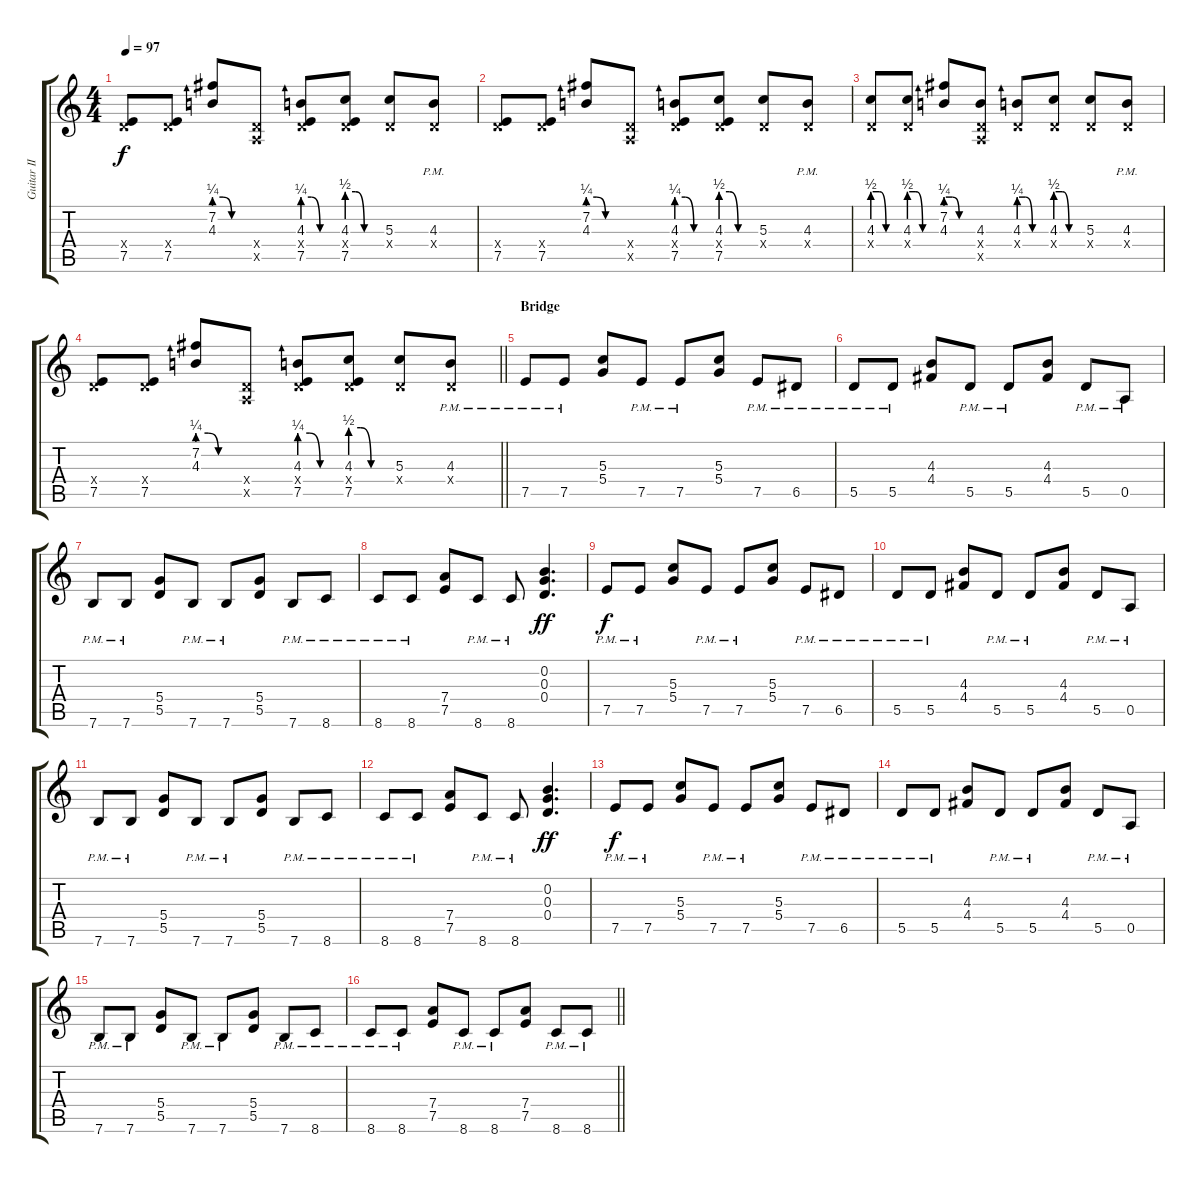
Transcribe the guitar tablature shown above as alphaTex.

\track ("Guitar II (Rhythm)" "Guitar II ") {instrument electricguitarmuted}
\staff {score tabs}
\tuning (E4 B3 G3 D3 A2 E2) {hide}
\ts (4 4)
\tempo 97
\clef g2
\ks c
(0.4{x} 7.5).8{dy f} (0.4{x} 7.5).8 (7.2 4.3{be (custom 0 1 15 1 30 0 60 0)}).8 (0.4{x} 0.5{x}).8 (4.3{be (custom 0 1 15 1 30 0 60 0)} 0.4{x} 7.5).8 (4.3{be (custom 0 2 15 2 30 0 60 0)} 0.4{x} 7.5).8 (5.3 0.4{x}).8 (4.3{pm} 0.4{x}).8 |
(0.4{x} 7.5).8 (0.4{x} 7.5).8 (7.2 4.3{be (custom 0 1 15 1 30 0 60 0)}).8 (0.4{x} 0.5{x}).8 (4.3{be (custom 0 1 15 1 30 0 60 0)} 0.4{x} 7.5).8 (4.3{be (custom 0 2 15 2 30 0 60 0)} 0.4{x} 7.5).8 (5.3 0.4{x}).8 (4.3{pm} 0.4{x}).8 |
(4.3{be (custom 0 2 15 2 30 0 60 0)} 0.4{x}).8 (4.3{be (custom 0 2 15 2 30 0 60 0)} 0.4{x}).8 (7.2 4.3{be (custom 0 1 15 1 30 0 60 0)}).8 (4.3 0.4{x} 0.5{x}).8 (4.3{be (custom 0 1 15 1 30 0 60 0)} 0.4{x}).8 (4.3{be (custom 0 2 15 2 30 0 60 0)} 0.4{x}).8 (5.3 0.4{x}).8 (4.3{pm} 0.4{x}).8 |
\barLineRight lightlight
(0.4{x} 7.5).8 (0.4{x} 7.5).8 (7.2 4.3{be (custom 0 1 15 1 30 0 60 0)}).8 (0.4{x} 0.5{x}).8 (4.3{be (custom 0 1 15 1 30 0 60 0)} 0.4{x} 7.5).8 (4.3{be (custom 0 2 15 2 30 0 60 0)} 0.4{x} 7.5).8 (5.3 0.4{x}).8 (4.3{pm} 0.4{x}).8 |
\section ("" "Bridge")
7.5{pm}.8 7.5{pm}.8 (5.3 5.4).8 7.5{pm}.8 7.5{pm}.8 (5.3 5.4).8 7.5{pm}.8 6.5{pm}.8 |
5.5{pm}.8 5.5{pm}.8 (4.3 4.4).8 5.5{pm}.8 5.5{pm}.8 (4.3 4.4).8 5.5{pm}.8 0.5{pm}.8 |
7.6{pm}.8 7.6{pm}.8 (5.4 5.5).8 7.6{pm}.8 7.6{pm}.8 (5.4 5.5).8 7.6{pm}.8 8.6{pm}.8 |
8.6{pm}.8 8.6{pm}.8 (7.4 7.5).8 8.6{pm}.8 8.6{pm}.8 (0.2 0.3 0.4).4{d dy ff} |
7.5{pm}.8{dy f} 7.5{pm}.8 (5.3 5.4).8 7.5{pm}.8 7.5{pm}.8 (5.3 5.4).8 7.5{pm}.8 6.5{pm}.8 |
5.5{pm}.8 5.5{pm}.8 (4.3 4.4).8 5.5{pm}.8 5.5{pm}.8 (4.3 4.4).8 5.5{pm}.8 0.5{pm}.8 |
7.6{pm}.8 7.6{pm}.8 (5.4 5.5).8 7.6{pm}.8 7.6{pm}.8 (5.4 5.5).8 7.6{pm}.8 8.6{pm}.8 |
8.6{pm}.8 8.6{pm}.8 (7.4 7.5).8 8.6{pm}.8 8.6{pm}.8 (0.2 0.3 0.4).4{d dy ff} |
7.5{pm}.8{dy f} 7.5{pm}.8 (5.3 5.4).8 7.5{pm}.8 7.5{pm}.8 (5.3 5.4).8 7.5{pm}.8 6.5{pm}.8 |
5.5{pm}.8 5.5{pm}.8 (4.3 4.4).8 5.5{pm}.8 5.5{pm}.8 (4.3 4.4).8 5.5{pm}.8 0.5{pm}.8 |
7.6{pm}.8 7.6{pm}.8 (5.4 5.5).8 7.6{pm}.8 7.6{pm}.8 (5.4 5.5).8 7.6{pm}.8 8.6{pm}.8 |
\barLineRight lightlight
8.6{pm}.8 8.6{pm}.8 (7.4 7.5).8 8.6{pm}.8 8.6{pm}.8 (7.4 7.5).8 8.6{pm}.8 8.6{pm}.8
